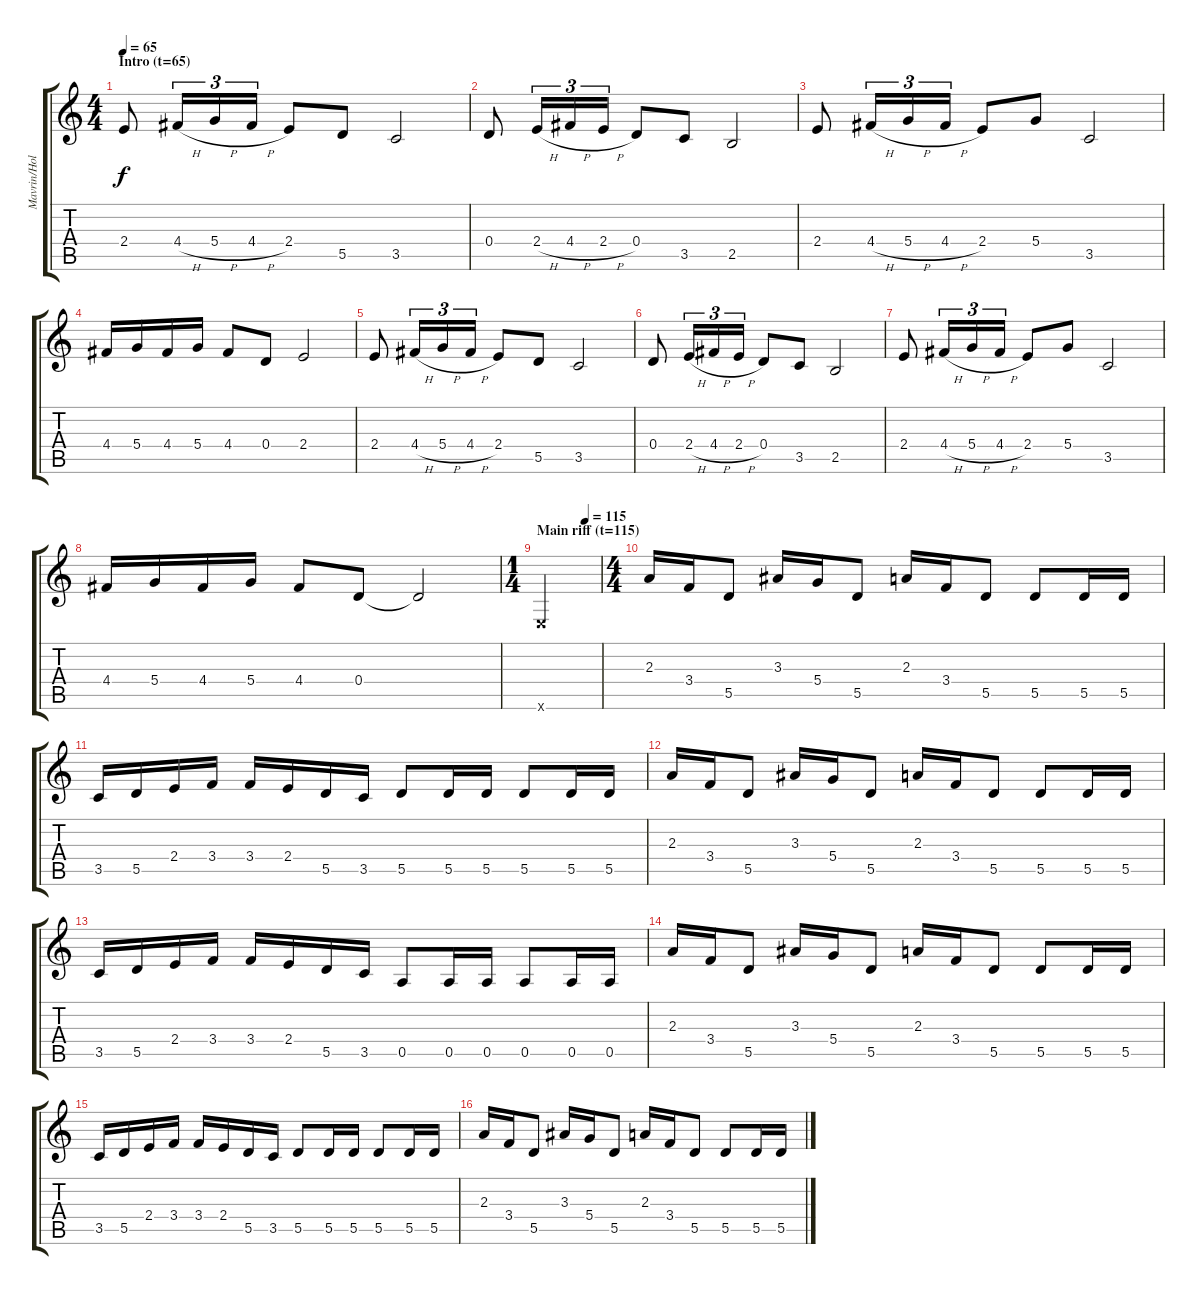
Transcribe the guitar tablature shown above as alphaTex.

\track ("Mavrin/Holstinin" "Mavrin/Hol") {instrument distortionguitar}
\staff {score tabs}
\tuning (E4 B3 G3 D3 A2 E2) {hide}
\ts (4 4)
\section ("" "Intro (t=65)")
\tempo 65
\clef g2
\ks c
2.4.8{dy f instrument acousticguitarsteel} 4.4{h}.16{tu (3 2)} 5.4{h}.16{tu (3 2)} 4.4{h}.16{tu (3 2)} 2.4.8 5.5.8 3.5.2 |
0.4.8 2.4{h}.16{tu (3 2)} 4.4{h}.16{tu (3 2)} 2.4{h}.16{tu (3 2)} 0.4.8 3.5.8 2.5.2 |
2.4.8 4.4{h}.16{tu (3 2)} 5.4{h}.16{tu (3 2)} 4.4{h}.16{tu (3 2)} 2.4.8 5.4.8 3.5.2 |
4.4.16 5.4.16 4.4.16 5.4.16 4.4.8 0.4.8 2.4.2 |
2.4.8 4.4{h}.16{tu (3 2)} 5.4{h}.16{tu (3 2)} 4.4{h}.16{tu (3 2)} 2.4.8 5.5.8 3.5.2 |
0.4.8 2.4{h}.16{tu (3 2)} 4.4{h}.16{tu (3 2)} 2.4{h}.16{tu (3 2)} 0.4.8 3.5.8 2.5.2 |
2.4.8 4.4{h}.16{tu (3 2)} 5.4{h}.16{tu (3 2)} 4.4{h}.16{tu (3 2)} 2.4.8 5.4.8 3.5.2 |
4.4.16 5.4.16 4.4.16 5.4.16 4.4.8 0.4.8 0.4{t}.2 |
\ts (1 4)
\section ("" "Main riff (t=115)")
\tempo (115 0.75)
0.6{x}.4{instrument distortionguitar} |
\ts (4 4)
2.3.16 3.4.16 5.5.8 3.3.16 5.4.16 5.5.8 2.3.16 3.4.16 5.5.8 5.5.8 5.5.16 5.5.16 |
3.5.16 5.5.16 2.4.16 3.4.16 3.4.16 2.4.16 5.5.16 3.5.16 5.5.8 5.5.16 5.5.16 5.5.8 5.5.16 5.5.16 |
2.3.16 3.4.16 5.5.8 3.3.16 5.4.16 5.5.8 2.3.16 3.4.16 5.5.8 5.5.8 5.5.16 5.5.16 |
3.5.16 5.5.16 2.4.16 3.4.16 3.4.16 2.4.16 5.5.16 3.5.16 0.5.8 0.5.16 0.5.16 0.5.8 0.5.16 0.5.16 |
2.3.16 3.4.16 5.5.8 3.3.16 5.4.16 5.5.8 2.3.16 3.4.16 5.5.8 5.5.8 5.5.16 5.5.16 |
3.5.16 5.5.16 2.4.16 3.4.16 3.4.16 2.4.16 5.5.16 3.5.16 5.5.8 5.5.16 5.5.16 5.5.8 5.5.16 5.5.16 |
2.3.16 3.4.16 5.5.8 3.3.16 5.4.16 5.5.8 2.3.16 3.4.16 5.5.8 5.5.8 5.5.16 5.5.16
